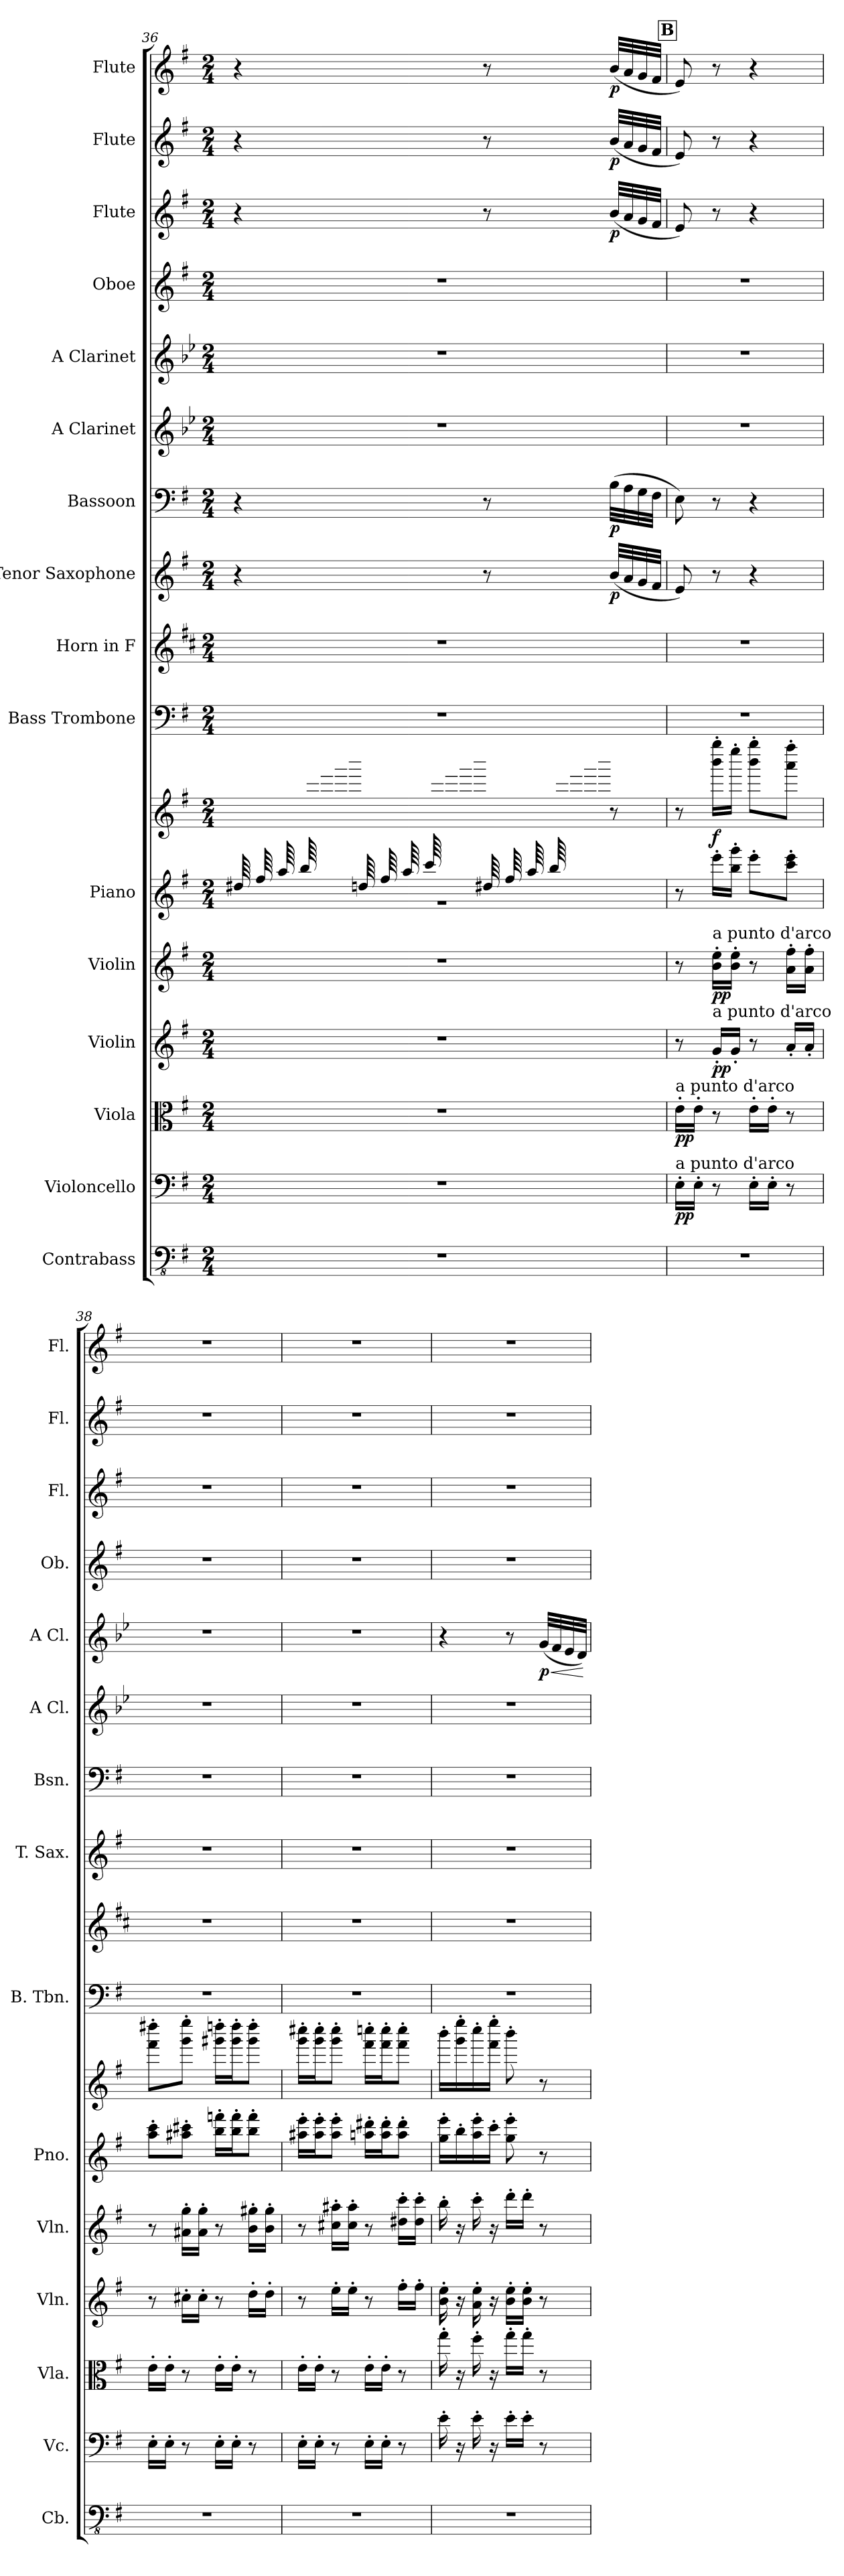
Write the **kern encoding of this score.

**kern	**kern	**dynam	**kern	**dynam	**kern	**dynam	**kern	**dynam	**kern	**kern	**dynam	**kern	**kern	**kern	**dynam	**kern	**dynam	**kern	**kern	**dynam	**kern	**kern	**dynam	**kern	**dynam	**kern	**dynam
*part16	*part15	*part15	*part14	*part14	*part13	*part13	*part12	*part12	*part11	*part11	*part11	*part10	*part9	*part8	*part8	*part7	*part7	*part6	*part5	*part5	*part4	*part3	*part3	*part2	*part2	*part1	*part1
*staff17	*staff16	*staff16	*staff15	*staff15	*staff14	*staff14	*staff13	*staff13	*staff12	*staff11	*staff11/12	*staff10	*staff9	*staff8	*staff8	*staff7	*staff7	*staff6	*staff5	*staff5	*staff4	*staff3	*staff3	*staff2	*staff2	*staff1	*staff1
*I"Contrabass	*I"Violoncello	*	*I"Viola	*	*I"Violin	*	*I"Violin	*	*I"Piano	*	*	*I"Bass Trombone	*I"Horn in F	*I"Tenor Saxophone	*	*I"Bassoon	*	*I"A Clarinet	*I"A Clarinet	*	*I"Oboe	*I"Flute	*	*I"Flute	*	*I"Flute	*
*I'Cb.	*I'Vc.	*	*I'Vla.	*	*I'Vln.	*	*I'Vln.	*	*I'Pno.	*	*	*I'B. Tbn.	*	*I'T. Sax.	*	*I'Bsn.	*	*I'A Cl.	*I'A Cl.	*	*I'Ob.	*I'Fl.	*	*I'Fl.	*	*I'Fl.	*
!!LO:PB:g=z
*clefFv4	*clefF4	*	*clefC3	*	*clefG2	*	*clefG2	*	*clefG2	*clefG2	*	*clefF4	*clefG2	*clefG2	*	*clefF4	*	*clefG2	*clefG2	*	*clefG2	*clefG2	*	*clefG2	*	*clefG2	*
*ITrd7c12	*	*	*	*	*	*	*	*	*	*	*	*	*ITrd4c7	*ITrd8c14	*	*	*	*ITrd2c3	*ITrd2c3	*	*	*	*	*	*	*	*
*k[f#]	*k[f#]	*	*k[f#]	*	*k[f#]	*	*k[f#]	*	*k[f#]	*k[f#]	*	*k[f#]	*k[f#]	*k[f#]	*	*k[f#]	*	*k[f#]	*k[f#]	*	*k[f#]	*k[f#]	*	*k[f#]	*	*k[f#]	*
*M2/4	*M2/4	*	*M2/4	*	*M2/4	*	*M2/4	*	*M2/4	*M2/4	*	*M2/4	*M2/4	*M2/4	*	*M2/4	*	*M2/4	*M2/4	*	*M2/4	*M2/4	*	*M2/4	*	*M2/4	*
=36	=36	=36	=36	=36	=36	=36	=36	=36	=36	=36	=36	=36	=36	=36	=36	=36	=36	=36	=36	=36	=36	=36	=36	=36	=36	=36	=36
*	*	*	*	*	*	*	*	*	*^	*	*	*	*	*	*	*	*	*	*	*	*	*	*	*	*	*	*
2r	2r	.	2r	.	2r	.	2r	.	(64dd#X/LLLL	2r	16ryy	.	2r	2r	4r	.	4r	.	2r	2r	.	2r	4r	.	4r	.	4r	.
.	.	.	.	.	.	.	.	.	64ff#/	.	.	.	.	.	.	.	.	.	.	.	.	.	.	.	.	.	.	.
.	.	.	.	.	.	.	.	.	64aa/	.	.	.	.	.	.	.	.	.	.	.	.	.	.	.	.	.	.	.
.	.	.	.	.	.	.	.	.	64bb/	.	.	.	.	.	.	.	.	.	.	.	.	.	.	.	.	.	.	.
.	.	.	.	.	.	.	.	.	16ryy	.	64ddd#X\	.	.	.	.	.	.	.	.	.	.	.	.	.	.	.	.	.
.	.	.	.	.	.	.	.	.	.	.	64fff#\	.	.	.	.	.	.	.	.	.	.	.	.	.	.	.	.	.
.	.	.	.	.	.	.	.	.	.	.	64aaa\	.	.	.	.	.	.	.	.	.	.	.	.	.	.	.	.	.
.	.	.	.	.	.	.	.	.	.	.	64bbb\)	.	.	.	.	.	.	.	.	.	.	.	.	.	.	.	.	.
.	.	.	.	.	.	.	.	.	(64ddn/	.	16ryy	.	.	.	.	.	.	.	.	.	.	.	.	.	.	.	.	.
.	.	.	.	.	.	.	.	.	64ff#/	.	.	.	.	.	.	.	.	.	.	.	.	.	.	.	.	.	.	.
.	.	.	.	.	.	.	.	.	64aa/	.	.	.	.	.	.	.	.	.	.	.	.	.	.	.	.	.	.	.
.	.	.	.	.	.	.	.	.	64ccc/	.	.	.	.	.	.	.	.	.	.	.	.	.	.	.	.	.	.	.
.	.	.	.	.	.	.	.	.	16ryy	.	64dddn\	.	.	.	.	.	.	.	.	.	.	.	.	.	.	.	.	.
.	.	.	.	.	.	.	.	.	.	.	64fff#\	.	.	.	.	.	.	.	.	.	.	.	.	.	.	.	.	.
.	.	.	.	.	.	.	.	.	.	.	64aaa\	.	.	.	.	.	.	.	.	.	.	.	.	.	.	.	.	.
.	.	.	.	.	.	.	.	.	.	.	64cccc\)	.	.	.	.	.	.	.	.	.	.	.	.	.	.	.	.	.
.	.	.	.	.	.	.	.	.	(64dd#X/	.	16ryy	.	.	.	8r	.	8r	.	.	.	.	.	8r	.	8r	.	8r	.
.	.	.	.	.	.	.	.	.	64ff#/	.	.	.	.	.	.	.	.	.	.	.	.	.	.	.	.	.	.	.
.	.	.	.	.	.	.	.	.	64aa/	.	.	.	.	.	.	.	.	.	.	.	.	.	.	.	.	.	.	.
.	.	.	.	.	.	.	.	.	64bb/	.	.	.	.	.	.	.	.	.	.	.	.	.	.	.	.	.	.	.
.	.	.	.	.	.	.	.	.	8.ryy	.	64ddd#X\	.	.	.	.	.	.	.	.	.	.	.	.	.	.	.	.	.
.	.	.	.	.	.	.	.	.	.	.	64fff#\	.	.	.	.	.	.	.	.	.	.	.	.	.	.	.	.	.
.	.	.	.	.	.	.	.	.	.	.	64aaa\	.	.	.	.	.	.	.	.	.	.	.	.	.	.	.	.	.
.	.	.	.	.	.	.	.	.	.	.	64bbb\JJJJ)	.	.	.	.	.	.	.	.	.	.	.	.	.	.	.	.	.
!	!	!	!	!	!	!	!	!	!	!	!	!	!	!	!	!LO:DY:b	!	!LO:DY:b	!	!	!	!	!	!LO:DY:b	!	!LO:DY:b	!	!LO:DY:b
.	.	.	.	.	.	.	.	.	.	.	8r	.	.	.	(32B/LLL	p	(32B\LLL	p	.	.	.	.	(32b/LLL	p	(32b/LLL	p	(32b/LLL	p
.	.	.	.	.	.	.	.	.	.	.	.	.	.	.	32A/	.	32A\	.	.	.	.	.	32a/	.	32a/	.	32a/	.
.	.	.	.	.	.	.	.	.	.	.	.	.	.	.	32G/	.	32G\	.	.	.	.	.	32g/	.	32g/	.	32g/	.
.	.	.	.	.	.	.	.	.	.	.	.	.	.	.	32F#/JJJ	.	32F#\JJJ	.	.	.	.	.	32f#/JJJ	.	32f#/JJJ	.	32f#/JJJ	.
*	*	*	*	*	*	*	*	*	*v	*v	*	*	*	*	*	*	*	*	*	*	*	*	*	*	*	*	*	*
!!LO:REH:place=s1:a:B:fs=14:t=B
=37	=37	=37	=37	=37	=37	=37	=37	=37	=37	=37	=37	=37	=37	=37	=37	=37	=37	=37	=37	=37	=37	=37	=37	=37	=37	=37	=37
!	!	!	!LO:TX:a:t=a punto d'arco	!	!	!	!	!	!	!	!	!	!	!	!	!	!	!	!	!	!	!	!	!	!	!	!
!	!LO:TX:a:t=a punto d'arco	!	!	!	!	!	!	!	!	!	!	!	!	!	!	!	!	!	!	!	!	!	!	!	!	!	!
!	!	!LO:DY:b	!	!LO:DY:b	!	!	!	!	!	!	!	!	!	!	!	!	!	!	!	!	!	!	!	!	!	!	!
2r	16E'\LL	pp	16e'\LL	pp	8r	.	8r	.	8r	8r	.	2r	2r	8E/)	.	8E\)	.	2r	2r	.	2r	8e/)	.	8e/)	.	8e/)	.
.	16E'\JJ	.	16e'\JJ	.	.	.	.	.	.	.	.	.	.	.	.	.	.	.	.	.	.	.	.	.	.	.	.
!	!	!	!	!	!	!	!LO:TX:a:t=a punto d'arco	!	!	!	!	!	!	!	!	!	!	!	!	!	!	!	!	!	!	!	!
!	!	!	!	!	!LO:TX:a:t=a punto d'arco	!	!	!	!	!	!	!	!	!	!	!	!	!	!	!	!	!	!	!	!	!	!
!	!	!	!	!	!	!LO:DY:b	!	!LO:DY:b	!	!	!LO:DY:b	!	!	!	!	!	!	!	!	!	!	!	!	!	!	!	!
.	8r	.	8r	.	16g'/LL	pp	16b\' 16ee\'LL	pp	16eee'\LL	16bbb\' 16gggg\'LL	f	.	.	8r	.	8r	.	.	.	.	.	8r	.	8r	.	8r	.
.	.	.	.	.	16g'/JJ	.	16b\' 16ee\'JJ	.	16bb\' 16ggg\'JJ	16eeee'\JJ	.	.	.	.	.	.	.	.	.	.	.	.	.	.	.	.	.
.	16E'\LL	.	16e'\LL	.	8r	.	8r	.	8eee'\L	8bbb\' 8gggg\'L	.	.	.	4r	.	4r	.	.	.	.	.	4r	.	4r	.	4r	.
.	16E'\JJ	.	16e'\JJ	.	.	.	.	.	.	.	.	.	.	.	.	.	.	.	.	.	.	.	.	.	.	.	.
.	8r	.	8r	.	16a'/LL	.	16a\' 16ff#\'LL	.	8ccc\' 8eee\'J	8aaa\' 8ffff#\'J	.	.	.	.	.	.	.	.	.	.	.	.	.	.	.	.	.
.	.	.	.	.	16a'/JJ	.	16a\' 16ff#\'JJ	.	.	.	.	.	.	.	.	.	.	.	.	.	.	.	.	.	.	.	.
=38	=38	=38	=38	=38	=38	=38	=38	=38	=38	=38	=38	=38	=38	=38	=38	=38	=38	=38	=38	=38	=38	=38	=38	=38	=38	=38	=38
2r	16E'\LL	.	16e'\LL	.	8r	.	8r	.	8aa\' 8ccc\'L	8fff#\' 8dddd#X\'L	.	2r	2r	2r	.	2r	.	2r	2r	.	2r	2r	.	2r	.	2r	.
.	16E'\JJ	.	16e'\JJ	.	.	.	.	.	.	.	.	.	.	.	.	.	.	.	.	.	.	.	.	.	.	.	.
.	8r	.	8r	.	16cc#X'\LL	.	16a#X\' 16gg\'LL	.	8aa#X\' 8ccc#X\'J	8ggg\' 8eeee\'J	.	.	.	.	.	.	.	.	.	.	.	.	.	.	.	.	.
.	.	.	.	.	16cc#'\JJ	.	16a#\' 16gg\'JJ	.	.	.	.	.	.	.	.	.	.	.	.	.	.	.	.	.	.	.	.
.	16E'\LL	.	16e'\LL	.	8r	.	8r	.	16bb\' 16fffn\'LL	16ggg#X\' 16ddddn\'LL	.	.	.	.	.	.	.	.	.	.	.	.	.	.	.	.	.
.	16E'\JJ	.	16e'\JJ	.	.	.	.	.	16bb\' 16fff\'J	16ggg#\' 16dddd\'J	.	.	.	.	.	.	.	.	.	.	.	.	.	.	.	.	.
.	8r	.	8r	.	16dd'\LL	.	16b\' 16gg#X\'LL	.	8bb\' 8fff\'J	8ggg#\' 8dddd\'J	.	.	.	.	.	.	.	.	.	.	.	.	.	.	.	.	.
.	.	.	.	.	16dd'\JJ	.	16b\' 16gg#\'JJ	.	.	.	.	.	.	.	.	.	.	.	.	.	.	.	.	.	.	.	.
!!LO:PB:g=z
=39	=39	=39	=39	=39	=39	=39	=39	=39	=39	=39	=39	=39	=39	=39	=39	=39	=39	=39	=39	=39	=39	=39	=39	=39	=39	=39	=39
2r	16E'\LL	.	16e'\LL	.	8r	.	8r	.	16aa#X\' 16eee\'LL	16ggg\' 16cccc#X\'LL	.	2r	2r	2r	.	2r	.	2r	2r	.	2r	2r	.	2r	.	2r	.
.	16E'\JJ	.	16e'\JJ	.	.	.	.	.	16aa#\' 16eee\'J	16ggg\' 16cccc#\'J	.	.	.	.	.	.	.	.	.	.	.	.	.	.	.	.	.
.	8r	.	8r	.	16ee'\LL	.	16cc#X\' 16aa#X\'LL	.	8aa#\' 8eee\'J	8ggg\' 8cccc#\'J	.	.	.	.	.	.	.	.	.	.	.	.	.	.	.	.	.
.	.	.	.	.	16ee'\JJ	.	16cc#\' 16aa#\'JJ	.	.	.	.	.	.	.	.	.	.	.	.	.	.	.	.	.	.	.	.
.	16E'\LL	.	16e'\LL	.	8r	.	8r	.	16aan\' 16ddd#X\'LL	16fff#\' 16ccccn\'LL	.	.	.	.	.	.	.	.	.	.	.	.	.	.	.	.	.
.	16E'\JJ	.	16e'\JJ	.	.	.	.	.	16aa\' 16ddd#\'J	16fff#\' 16cccc\'J	.	.	.	.	.	.	.	.	.	.	.	.	.	.	.	.	.
.	8r	.	8r	.	16ff#'\LL	.	16dd#X\' 16ccc\'LL	.	8aa\' 8ddd#\'J	8fff#\' 8cccc\'J	.	.	.	.	.	.	.	.	.	.	.	.	.	.	.	.	.
.	.	.	.	.	16ff#'\JJ	.	16dd#\' 16ccc\'JJ	.	.	.	.	.	.	.	.	.	.	.	.	.	.	.	.	.	.	.	.
=40	=40	=40	=40	=40	=40	=40	=40	=40	=40	=40	=40	=40	=40	=40	=40	=40	=40	=40	=40	=40	=40	=40	=40	=40	=40	=40	=40
2r	16e'\	.	16gg'\	.	16b\' 16ee\'	.	16bb'\	.	16gg\' 16eee\'LL	16bbb'\LL	.	2r	2r	2r	.	2r	.	2r	4r	.	2r	2r	.	2r	.	2r	.
.	16r	.	16r	.	16r	.	16r	.	16bb'\	16ggg\' 16eeee\'	.	.	.	.	.	.	.	.	.	.	.	.	.	.	.	.	.
.	16e'\	.	16ff#'\	.	16a\' 16ee\'	.	16ccc'\	.	16aa\' 16eee\'	16cccc'\	.	.	.	.	.	.	.	.	.	.	.	.	.	.	.	.	.
.	16r	.	16r	.	16r	.	16r	.	16ccc'\JJ	16fff#\' 16eeee\'JJ	.	.	.	.	.	.	.	.	.	.	.	.	.	.	.	.	.
.	16e'\LL	.	16gg'\LL	.	16b\' 16ee\'LL	.	16ddd'\LL	.	8gg\' 8eee\'	8bbb'\	.	.	.	.	.	.	.	.	8r	.	.	.	.	.	.	.	.
.	16e'\JJ	.	16gg'\JJ	.	16b\' 16ee\'JJ	.	16ddd'\JJ	.	.	.	.	.	.	.	.	.	.	.	.	.	.	.	.	.	.	.	.
!	!	!	!	!	!	!	!	!	!	!	!	!	!	!	!	!	!	!	!	!LO:HP:b	!	!	!	!	!	!	!
!	!	!	!	!	!	!	!	!	!	!	!	!	!	!	!	!	!	!	!	!LO:DY:n=1:b	!	!	!	!	!	!	!
.	8r	.	8r	.	8r	.	8r	.	8r	8r	.	.	.	.	.	.	.	.	(32e/LLL	< p	.	.	.	.	.	.	.
.	.	.	.	.	.	.	.	.	.	.	.	.	.	.	.	.	.	.	32d/	.	.	.	.	.	.	.	.
.	.	.	.	.	.	.	.	.	.	.	.	.	.	.	.	.	.	.	32c/	.	.	.	.	.	.	.	.
.	.	.	.	.	.	.	.	.	.	.	.	.	.	.	.	.	.	.	32B/JJJ)	.	.	.	.	.	.	.	.
.	.	.	.	.	.	.	.	.	.	.	.	.	.	.	.	.	.	.	.	[	.	.	.	.	.	.	.
=	=	=	=	=	=	=	=	=	=	=	=	=	=	=	=	=	=	=	=	=	=	=	=	=	=	=	=
*-	*-	*-	*-	*-	*-	*-	*-	*-	*-	*-	*-	*-	*-	*-	*-	*-	*-	*-	*-	*-	*-	*-	*-	*-	*-	*-	*-
